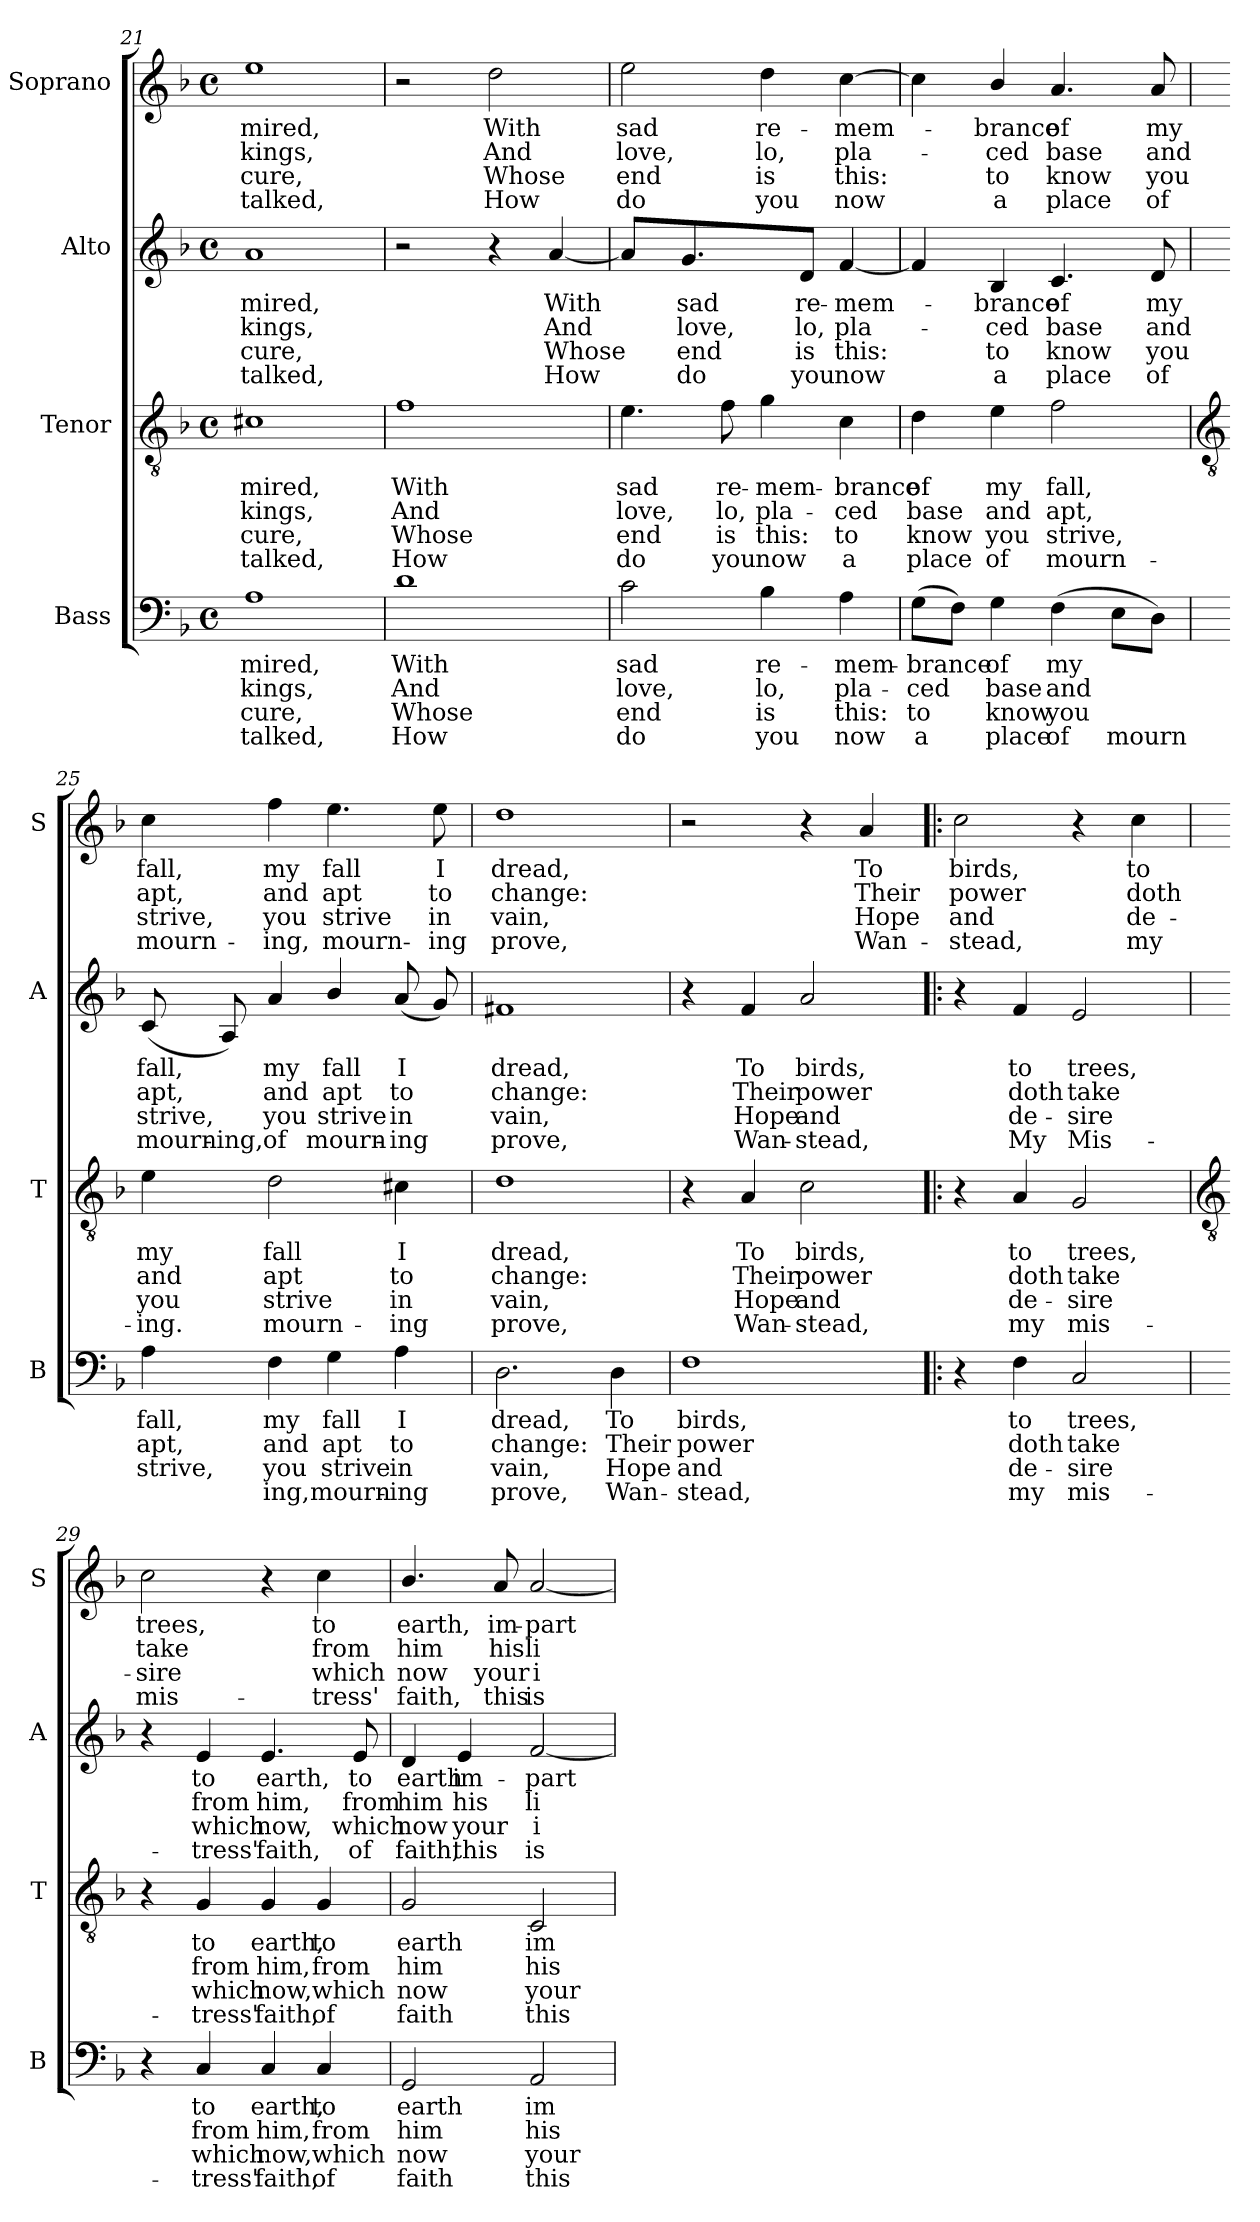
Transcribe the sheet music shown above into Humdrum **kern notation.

**kern	**text	**text	**text	**text	**kern	**text	**text	**text	**text	**kern	**text	**text	**text	**text	**kern	**text	**text	**text	**text
*part4	*part4	*part4	*part4	*part4	*part3	*part3	*part3	*part3	*part3	*part2	*part2	*part2	*part2	*part2	*part1	*part1	*part1	*part1	*part1
*staff4	*staff4	*staff4	*staff4	*staff4	*staff3	*staff3	*staff3	*staff3	*staff3	*staff2	*staff2	*staff2	*staff2	*staff2	*staff1	*staff1	*staff1	*staff1	*staff1
*I"Bass	*	*	*	*	*I"Tenor	*	*	*	*	*I"Alto	*	*	*	*	*I"Soprano	*	*	*	*
*I'B	*	*	*	*	*I'T	*	*	*	*	*I'A	*	*	*	*	*I'S	*	*	*	*
*clefF4	*	*	*	*	*clefGv2	*	*	*	*	*clefG2	*	*	*	*	*clefG2	*	*	*	*
*k[b-]	*	*	*	*	*k[b-]	*	*	*	*	*k[b-]	*	*	*	*	*k[b-]	*	*	*	*
*F:	*	*	*	*	*F:	*	*	*	*	*F:	*	*	*	*	*F:	*	*	*	*
*M4/4	*	*	*	*	*M4/4	*	*	*	*	*M4/4	*	*	*	*	*M4/4	*	*	*	*
*met(c)	*	*	*	*	*met(c)	*	*	*	*	*met(c)	*	*	*	*	*met(c)	*	*	*	*
=21	=21	=21	=21	=21	=21	=21	=21	=21	=21	=21	=21	=21	=21	=21	=21	=21	=21	=21	=21
!	!LO:LY:b	!LO:LY:b	!LO:LY:b	!LO:LY:b	!	!LO:LY:b	!LO:LY:b	!LO:LY:b	!LO:LY:b	!	!LO:LY:b	!LO:LY:b	!LO:LY:b	!LO:LY:b	!	!LO:LY:b	!LO:LY:b	!LO:LY:b	!LO:LY:b
1A	mired,	kings,	cure,	talked,	1c#X	mired,	kings,	cure,	talked,	1a	mired,	kings,	cure,	talked,	1ee	mired,	kings,	cure,	talked,
=22	=22	=22	=22	=22	=22	=22	=22	=22	=22	=22	=22	=22	=22	=22	=22	=22	=22	=22	=22
!	!LO:LY:b	!LO:LY:b	!LO:LY:b	!LO:LY:b	!	!LO:LY:b	!LO:LY:b	!LO:LY:b	!LO:LY:b	!	!	!	!	!	!	!	!	!	!
1d	With	And	Whose	How	1f	With	And	Whose	How	2r	.	.	.	.	2r	.	.	.	.
!	!	!	!	!	!	!	!	!	!	!	!	!	!	!	!	!LO:LY:b	!LO:LY:b	!LO:LY:b	!LO:LY:b
.	.	.	.	.	.	.	.	.	.	4r	.	.	.	.	2dd	With	And	Whose	How
!	!	!	!	!	!	!	!	!	!	!	!LO:LY:b	!LO:LY:b	!LO:LY:b	!LO:LY:b	!	!	!	!	!
.	.	.	.	.	.	.	.	.	.	[4a	With	And	Whose	How	.	.	.	.	.
=23	=23	=23	=23	=23	=23	=23	=23	=23	=23	=23	=23	=23	=23	=23	=23	=23	=23	=23	=23
!	!LO:LY:b	!LO:LY:b	!LO:LY:b	!LO:LY:b	!	!LO:LY:b	!LO:LY:b	!LO:LY:b	!LO:LY:b	!	!	!	!	!	!	!LO:LY:b	!LO:LY:b	!LO:LY:b	!LO:LY:b
2c	sad	love,	end	do	4.e	sad	love,	end	do	4a]	.	.	.	.	2ee	sad	love,	end	do
!	!	!	!	!	!	!	!	!	!	!	!LO:LY:b	!LO:LY:b	!LO:LY:b	!LO:LY:b	!	!	!	!	!
.	.	.	.	.	.	.	.	.	.	4.g	sad	love,	end	do	.	.	.	.	.
!	!	!	!	!	!	!LO:LY:b	!LO:LY:b	!LO:LY:b	!LO:LY:b	!	!	!	!	!	!	!	!	!	!
.	.	.	.	.	8f	re-	-lo,	is	you	.	.	.	.	.	.	.	.	.	.
!	!LO:LY:b	!LO:LY:b	!LO:LY:b	!LO:LY:b	!	!LO:LY:b	!LO:LY:b	!LO:LY:b	!LO:LY:b	!	!	!	!	!	!	!LO:LY:b	!LO:LY:b	!LO:LY:b	!LO:LY:b
4B-	re-	-lo,	is	you	4g	mem-	-pla-	-this:	now	.	.	.	.	.	4dd	re-	-lo,	is	you
!	!	!	!	!	!	!	!	!	!	!	!LO:LY:b	!LO:LY:b	!LO:LY:b	!LO:LY:b	!	!	!	!	!
.	.	.	.	.	.	.	.	.	.	8dJ	re-	-lo,	is	you	.	.	.	.	.
!	!LO:LY:b	!LO:LY:b	!LO:LY:b	!LO:LY:b	!	!LO:LY:b	!LO:LY:b	!LO:LY:b	!LO:LY:b	!	!LO:LY:b	!LO:LY:b	!LO:LY:b	!LO:LY:b	!	!LO:LY:b	!LO:LY:b	!LO:LY:b	!LO:LY:b
4A	mem-	-pla-	-this:	now	4c	brance	ced	to	a	[4f	mem-	pla-	this:	now	[4cc	mem-	pla-	this:	now
=24	=24	=24	=24	=24	=24	=24	=24	=24	=24	=24	=24	=24	=24	=24	=24	=24	=24	=24	=24
!	!LO:LY:b	!LO:LY:b	!LO:LY:b	!LO:LY:b	!	!LO:LY:b	!LO:LY:b	!LO:LY:b	!LO:LY:b	!	!	!	!	!	!	!	!	!	!
(>8GL	brance	ced	to	a	4d	of	base	know	place	4f]	.	.	.	.	4cc]	.	.	.	.
8FJ)	.	.	.	.	.	.	.	.	.	.	.	.	.	.	.	.	.	.	.
!	!LO:LY:b	!LO:LY:b	!LO:LY:b	!LO:LY:b	!	!LO:LY:b	!LO:LY:b	!LO:LY:b	!LO:LY:b	!	!LO:LY:b	!LO:LY:b	!LO:LY:b	!LO:LY:b	!	!LO:LY:b	!LO:LY:b	!LO:LY:b	!LO:LY:b
4G	of	base	know	place	4e	my	and	you	of	4B-	brance	ced	to	a	4b-/	brance	ced	to	a
!	!LO:LY:b	!LO:LY:b	!LO:LY:b	!LO:LY:b	!	!LO:LY:b	!LO:LY:b	!LO:LY:b	!LO:LY:b	!	!LO:LY:b	!LO:LY:b	!LO:LY:b	!LO:LY:b	!	!LO:LY:b	!LO:LY:b	!LO:LY:b	!LO:LY:b
(>4F	my	and	you	of	2f	fall,	apt,	strive,	mourn-	4.c	of	base	know	place	4.a	of	base	know	place
!	!	!	!	!LO:LY:b	!	!	!	!	!	!	!	!	!	!	!	!	!	!	!
8EL	.	.	.	mourn-	.	.	.	.	.	.	.	.	.	.	.	.	.	.	.
!	!	!	!	!	!	!	!	!	!	!	!LO:LY:b	!LO:LY:b	!LO:LY:b	!LO:LY:b	!	!LO:LY:b	!LO:LY:b	!LO:LY:b	!LO:LY:b
8DJ)	.	.	.	.	.	.	.	.	.	8d	my	and	you	of	8a	my	and	you	of
!!LO:LB:g=z
=25	=25	=25	=25	=25	=25	=25	=25	=25	=25	=25	=25	=25	=25	=25	=25	=25	=25	=25	=25
*	*	*	*	*	*clefGv2	*	*	*	*	*	*	*	*	*	*	*	*	*	*
!	!LO:LY:b	!LO:LY:b	!LO:LY:b	!LO:LY:b	!	!LO:LY:b	!LO:LY:b	!LO:LY:b	!LO:LY:b	!	!LO:LY:b	!LO:LY:b	!LO:LY:b	!LO:LY:b	!	!LO:LY:b	!LO:LY:b	!LO:LY:b	!LO:LY:b
4A	fall,	apt,	strive,	_	4e	-my	and	you	ing.	(<8c	fall,	apt,	strive,	mourn-	4cc	fall,	apt,	strive,	mourn-
!	!	!	!	!	!	!	!	!	!	!	!	!	!	!LO:LY:b	!	!	!	!	!
.	.	.	.	.	.	.	.	.	.	8A)	.	.	.	-ing,	.	.	.	.	.
!	!LO:LY:b	!LO:LY:b	!LO:LY:b	!LO:LY:b	!	!LO:LY:b	!LO:LY:b	!LO:LY:b	!LO:LY:b	!	!LO:LY:b	!LO:LY:b	!LO:LY:b	!LO:LY:b	!	!LO:LY:b	!LO:LY:b	!LO:LY:b	!LO:LY:b
4F	my	and	you	ing,	2d	fall	apt	strive	mourn-	4a	my	and	you	of	4ff	-my	and	you	ing,
!	!LO:LY:b	!LO:LY:b	!LO:LY:b	!LO:LY:b	!	!	!	!	!	!	!LO:LY:b	!LO:LY:b	!LO:LY:b	!LO:LY:b	!	!LO:LY:b	!LO:LY:b	!LO:LY:b	!LO:LY:b
4G	fall	apt	strive	mourn-	.	.	.	.	.	4b-/	fall	apt	strive	mourn-	4.ee	fall	apt	strive	mourn-
!	!LO:LY:b	!LO:LY:b	!LO:LY:b	!LO:LY:b	!	!LO:LY:b	!LO:LY:b	!LO:LY:b	!LO:LY:b	!	!LO:LY:b	!LO:LY:b	!LO:LY:b	!LO:LY:b	!	!	!	!	!
4A	-I	to	in	ing	4c#X	-I	to	in	ing	(<8a	-I	to	in	ing	.	.	.	.	.
!	!	!	!	!	!	!	!	!	!	!	!	!	!	!	!	!LO:LY:b	!LO:LY:b	!LO:LY:b	!LO:LY:b
.	.	.	.	.	.	.	.	.	.	8g)	.	.	.	.	8ee	-I	to	in	ing
=26	=26	=26	=26	=26	=26	=26	=26	=26	=26	=26	=26	=26	=26	=26	=26	=26	=26	=26	=26
!	!LO:LY:b	!LO:LY:b	!LO:LY:b	!LO:LY:b	!	!LO:LY:b	!LO:LY:b	!LO:LY:b	!LO:LY:b	!	!LO:LY:b	!LO:LY:b	!LO:LY:b	!LO:LY:b	!	!LO:LY:b	!LO:LY:b	!LO:LY:b	!LO:LY:b
2.D	dread,	change:	vain,	prove,	1d	dread,	change:	vain,	prove,	1f#X	dread,	change:	vain,	prove,	1dd	dread,	change:	vain,	prove,
!	!LO:LY:b	!LO:LY:b	!LO:LY:b	!LO:LY:b	!	!	!	!	!	!	!	!	!	!	!	!	!	!	!
4D	To	Their	Hope	Wan-	.	.	.	.	.	.	.	.	.	.	.	.	.	.	.
=27	=27	=27	=27	=27	=27	=27	=27	=27	=27	=27	=27	=27	=27	=27	=27	=27	=27	=27	=27
!	!LO:LY:b	!LO:LY:b	!LO:LY:b	!LO:LY:b	!	!	!	!	!	!	!	!	!	!	!	!	!	!	!
1F	-birds,	power	and	stead,	4r	.	.	.	.	4r	.	.	.	.	2r	.	.	.	.
!	!	!	!	!	!	!LO:LY:b	!LO:LY:b	!LO:LY:b	!LO:LY:b	!	!LO:LY:b	!LO:LY:b	!LO:LY:b	!LO:LY:b	!	!	!	!	!
.	.	.	.	.	4A	To	Their	Hope	Wan-	4f	To	Their	Hope	Wan-	.	.	.	.	.
!	!	!	!	!	!	!LO:LY:b	!LO:LY:b	!LO:LY:b	!LO:LY:b	!	!LO:LY:b	!LO:LY:b	!LO:LY:b	!LO:LY:b	!	!	!	!	!
.	.	.	.	.	2c	-birds,	power	and	stead,	2a	-birds,	power	and	stead,	4r	.	.	.	.
!	!	!	!	!	!	!	!	!	!	!	!	!	!	!	!	!LO:LY:b	!LO:LY:b	!LO:LY:b	!LO:LY:b
.	.	.	.	.	.	.	.	.	.	.	.	.	.	.	4a	To	Their	Hope	Wan-
=28!|:	=28!|:	=28!|:	=28!|:	=28!|:	=28!|:	=28!|:	=28!|:	=28!|:	=28!|:	=28!|:	=28!|:	=28!|:	=28!|:	=28!|:	=28!|:	=28!|:	=28!|:	=28!|:	=28!|:
!	!	!	!	!	!	!	!	!	!	!	!	!	!	!	!	!LO:LY:b	!LO:LY:b	!LO:LY:b	!LO:LY:b
4r	.	.	.	.	4r	.	.	.	.	4r	.	.	.	.	2cc	-birds,	power	and	stead,
!	!LO:LY:b	!LO:LY:b	!LO:LY:b	!LO:LY:b	!	!LO:LY:b	!LO:LY:b	!LO:LY:b	!LO:LY:b	!	!LO:LY:b	!LO:LY:b	!LO:LY:b	!LO:LY:b	!	!	!	!	!
4F	to	doth	de-	-my	4A	to	doth	de-	-my	4f	to	doth	de-	-My	.	.	.	.	.
!	!LO:LY:b	!LO:LY:b	!LO:LY:b	!LO:LY:b	!	!LO:LY:b	!LO:LY:b	!LO:LY:b	!LO:LY:b	!	!LO:LY:b	!LO:LY:b	!LO:LY:b	!LO:LY:b	!	!	!	!	!
2C	trees,	take	sire	mis-	2G	trees,	take	sire	mis-	2e	trees,	take	sire	Mis-	4r	.	.	.	.
!	!	!	!	!	!	!	!	!	!	!	!	!	!	!	!	!LO:LY:b	!LO:LY:b	!LO:LY:b	!LO:LY:b
.	.	.	.	.	.	.	.	.	.	.	.	.	.	.	4cc	to	doth	de-	-my
!!LO:LB:g=z
=29	=29	=29	=29	=29	=29	=29	=29	=29	=29	=29	=29	=29	=29	=29	=29	=29	=29	=29	=29
*	*	*	*	*	*clefGv2	*	*	*	*	*	*	*	*	*	*	*	*	*	*
!	!	!	!	!	!	!	!	!	!	!	!	!	!	!	!	!LO:LY:b	!LO:LY:b	!LO:LY:b	!LO:LY:b
4r	.	.	.	.	4r	.	.	.	.	4r	.	.	.	.	2cc	trees,	take	sire	mis-
!	!LO:LY:b	!LO:LY:b	!LO:LY:b	!LO:LY:b	!	!LO:LY:b	!LO:LY:b	!LO:LY:b	!LO:LY:b	!	!LO:LY:b	!LO:LY:b	!LO:LY:b	!LO:LY:b	!	!	!	!	!
4C	-to	from	which	tress'	4G	-to	from	which	tress'	4e	-to	from	which	tress'	.	.	.	.	.
!	!LO:LY:b	!LO:LY:b	!LO:LY:b	!LO:LY:b	!	!LO:LY:b	!LO:LY:b	!LO:LY:b	!LO:LY:b	!	!LO:LY:b	!LO:LY:b	!LO:LY:b	!LO:LY:b	!	!	!	!	!
4C	earth,	him,	now,	faith,	4G	earth,	him,	now,	faith,	4.e	earth,	him,	now,	faith,	4r	.	.	.	.
!	!LO:LY:b	!LO:LY:b	!LO:LY:b	!LO:LY:b	!	!LO:LY:b	!LO:LY:b	!LO:LY:b	!LO:LY:b	!	!	!	!	!	!	!LO:LY:b	!LO:LY:b	!LO:LY:b	!LO:LY:b
4C	to	from	which	of	4G	to	from	which	of	.	.	.	.	.	4cc	-to	from	which	tress'
!	!	!	!	!	!	!	!	!	!	!	!LO:LY:b	!LO:LY:b	!LO:LY:b	!LO:LY:b	!	!	!	!	!
.	.	.	.	.	.	.	.	.	.	8e	to	from	which	of	.	.	.	.	.
=30	=30	=30	=30	=30	=30	=30	=30	=30	=30	=30	=30	=30	=30	=30	=30	=30	=30	=30	=30
!	!LO:LY:b	!LO:LY:b	!LO:LY:b	!LO:LY:b	!	!LO:LY:b	!LO:LY:b	!LO:LY:b	!LO:LY:b	!	!LO:LY:b	!LO:LY:b	!LO:LY:b	!LO:LY:b	!	!LO:LY:b	!LO:LY:b	!LO:LY:b	!LO:LY:b
2GG	earth	him	now	faith	2G	earth	him	now	faith	4d	earth	him	now	faith,	4.b-/	earth,	him	now	faith,
!	!	!	!	!	!	!	!	!	!	!	!LO:LY:b	!LO:LY:b	!LO:LY:b	!LO:LY:b	!	!	!	!	!
.	.	.	.	.	.	.	.	.	.	4e	im-	-his	your	this	.	.	.	.	.
!	!	!	!	!	!	!	!	!	!	!	!	!	!	!	!	!LO:LY:b	!LO:LY:b	!LO:LY:b	!LO:LY:b
.	.	.	.	.	.	.	.	.	.	.	.	.	.	.	8a	im-	-his	your	this
!	!LO:LY:b	!LO:LY:b	!LO:LY:b	!LO:LY:b	!	!LO:LY:b	!LO:LY:b	!LO:LY:b	!LO:LY:b	!	!LO:LY:b	!LO:LY:b	!LO:LY:b	!LO:LY:b	!	!LO:LY:b	!LO:LY:b	!LO:LY:b	!LO:LY:b
2AA	im-	-his	your	this	2C	im-	-his	your	this	[2f	part	li-	i-	is	[2a	part	li-	i-	is
=	=	=	=	=	=	=	=	=	=	=	=	=	=	=	=	=	=	=	=
*-	*-	*-	*-	*-	*-	*-	*-	*-	*-	*-	*-	*-	*-	*-	*-	*-	*-	*-	*-
